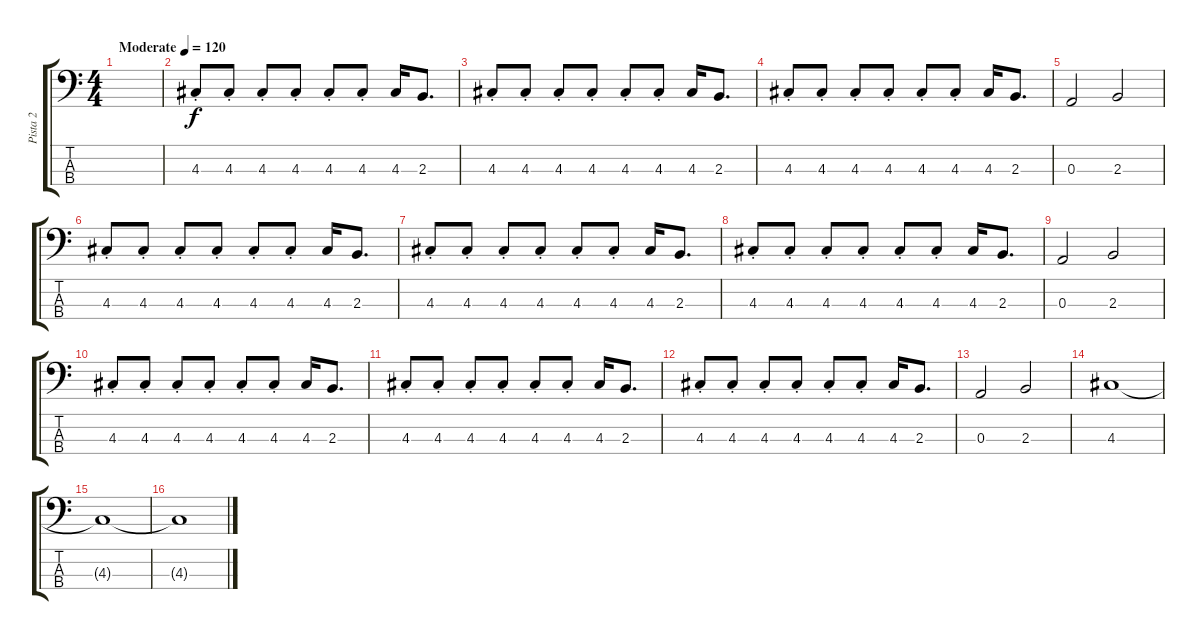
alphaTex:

\track ("Pista 2" "Pista 2") {instrument slapbass1}
\staff {score tabs}
\tuning (G2 D2 A1 E1) {hide}
\ts (4 4)
\tempo (120 "Moderate")
\clef f4
\ks c
|
4.3{st}.8 4.3{st}.8 4.3{st}.8 4.3{st}.8 4.3{st}.8 4.3{st}.8 4.3.16 2.3.8{d} |
4.3{st}.8 4.3{st}.8 4.3{st}.8 4.3{st}.8 4.3{st}.8 4.3{st}.8 4.3.16 2.3.8{d} |
4.3{st}.8 4.3{st}.8 4.3{st}.8 4.3{st}.8 4.3{st}.8 4.3{st}.8 4.3.16 2.3.8{d} |
0.3.2{instrument electricbasspick} 2.3.2 |
4.3{st}.8 4.3{st}.8 4.3{st}.8 4.3{st}.8 4.3{st}.8 4.3{st}.8 4.3.16 2.3.8{d} |
4.3{st}.8 4.3{st}.8 4.3{st}.8 4.3{st}.8 4.3{st}.8 4.3{st}.8 4.3.16 2.3.8{d} |
4.3{st}.8 4.3{st}.8 4.3{st}.8 4.3{st}.8 4.3{st}.8 4.3{st}.8 4.3.16 2.3.8{d} |
0.3.2 2.3.2 |
4.3{st}.8 4.3{st}.8 4.3{st}.8 4.3{st}.8 4.3{st}.8 4.3{st}.8 4.3.16 2.3.8{d} |
4.3{st}.8 4.3{st}.8 4.3{st}.8 4.3{st}.8 4.3{st}.8 4.3{st}.8 4.3.16 2.3.8{d} |
4.3{st}.8 4.3{st}.8 4.3{st}.8 4.3{st}.8 4.3{st}.8 4.3{st}.8 4.3.16 2.3.8{d} |
0.3.2 2.3.2 |
4.3.1 |
4.3{t}.1 |
4.3{t}.1
